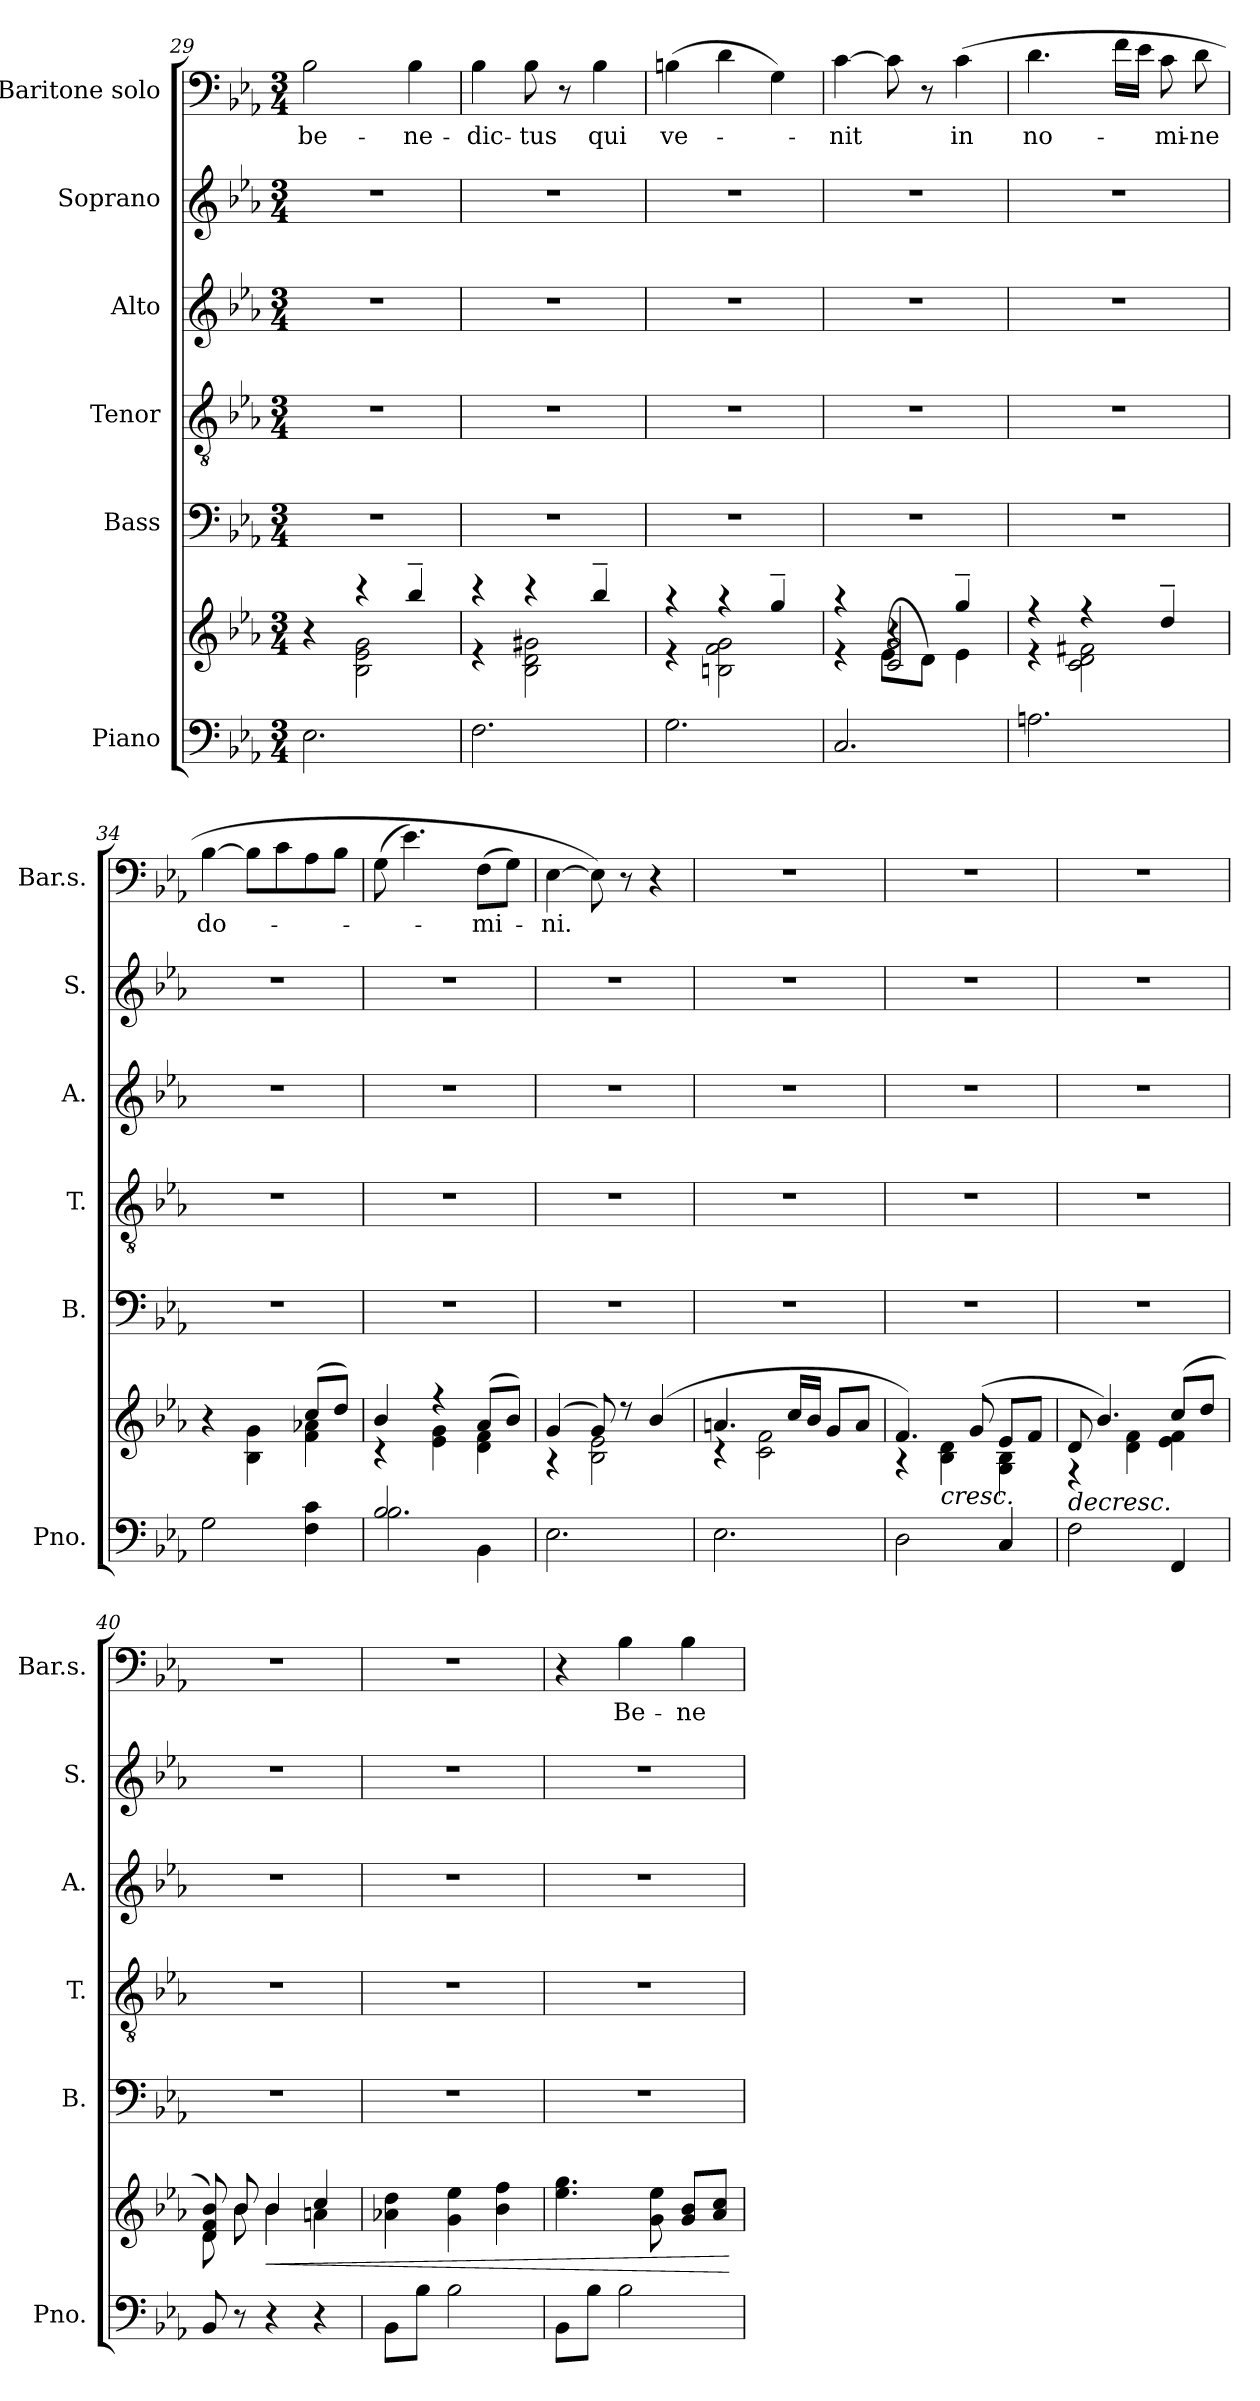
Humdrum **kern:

**kern	**kern	**dynam	**kern	**kern	**kern	**kern	**kern	**text
*part6	*part6	*part6	*part5	*part4	*part3	*part2	*part1	*part1
*staff7	*staff6	*staff6/7	*staff5	*staff4	*staff3	*staff2	*staff1	*staff1
*I"Piano	*	*	*I"Bass	*I"Tenor	*I"Alto	*I"Soprano	*I"Baritone solo	*
*I'Pno.	*	*	*I'B.	*I'T.	*I'A.	*I'S.	*I'Bar.s.	*
*clefF4	*clefG2	*	*clefF4	*clefGv2	*clefG2	*clefG2	*clefF4	*
*k[b-e-a-]	*k[b-e-a-]	*	*k[b-e-a-]	*k[b-e-a-]	*k[b-e-a-]	*k[b-e-a-]	*k[b-e-a-]	*
*M3/4	*M3/4	*	*M3/4	*M3/4	*M3/4	*M3/4	*M3/4	*
=29	=29	=29	=29	=29	=29	=29	=29	=29
*	*^	*	*	*	*	*	*	*
!	!	!	!	!	!	!	!	!	!LO:LY:b
2.E-\	4r	4ryy	.	2.r	2.r	2.r	2.r	2B-\	be-
.	4r	2B-\ 2e-\ 2g\	.	.	.	.	.	.	.
!	!	!	!	!	!	!	!	!	!LO:LY:b
.	4bb-~/	.	.	.	.	.	.	4B-\	-ne-
=30	=30	=30	=30	=30	=30	=30	=30	=30	=30
!	!	!	!	!	!	!	!	!	!LO:LY:b
2.F\	4r	4r	.	2.r	2.r	2.r	2.r	4B-\	-dic-
!	!	!	!	!	!	!	!	!	!LO:LY:b
.	4r	2B-\ 2d\ 2g#X\	.	.	.	.	.	8B-\	-tus
.	.	.	.	.	.	.	.	8r	.
!	!	!	!	!	!	!	!	!	!LO:LY:b
.	4bb-~/	.	.	.	.	.	.	4B-\	qui
!!LO:PB:g=z
=31	=31	=31	=31	=31	=31	=31	=31	=31	=31
!	!	!	!	!	!	!	!	!	!LO:LY:b
2.G\	4r	4r	.	2.r	2.r	2.r	2.r	(>4Bn\	ve-
.	4r	2Bn\ 2f\ 2g\	.	.	.	.	.	4d\	.
.	4gg~/	.	.	.	.	.	.	4G\)	.
=32	=32	=32	=32	=32	=32	=32	=32	=32	=32
*	*	*^	*	*	*	*	*	*	*
!	!	!	!	!	!	!	!	!	!	!LO:LY:b
2.C/	4r	4r	4ryy	.	2.r	2.r	2.r	2.r	[4c\	-nit
.	4r	2c/ 2g/	(<8e-\L	.	.	.	.	.	8c\]	.
.	.	.	8d\J)	.	.	.	.	.	8r	.
!	!	!	!	!	!	!	!	!	!	!LO:LY:b
.	4gg~/	.	4e-\	.	.	.	.	.	(>4c\	in
=33	=33	=33	=33	=33	=33	=33	=33	=33	=33	=33
!	!	!	!	!	!	!	!	!	!	!LO:LY:b
*	*	*v	*v	*	*	*	*	*	*	*
2.An\	4r	4r	.	2.r	2.r	2.r	2.r	4.d\	no-
.	4r	2c\ 2d\ 2f#X\	.	.	.	.	.	.	.
.	.	.	.	.	.	.	.	16f\LL	.
.	.	.	.	.	.	.	.	16e-\JJ	.
!	!	!	!	!	!	!	!	!	!LO:LY:b
.	4dd~/	.	.	.	.	.	.	8c\	-mi-
!	!	!	!	!	!	!	!	!	!LO:LY:b
.	.	.	.	.	.	.	.	8d\	-ne
=34	=34	=34	=34	=34	=34	=34	=34	=34	=34
!	!	!	!	!	!	!	!	!	!LO:LY:b
2G\	4r	4ryy	.	2.r	2.r	2.r	2.r	[4B-\	do-
.	4B-\ 4e-\yy 4g\	4ryy	.	.	.	.	.	8B-\L]	.
.	.	.	.	.	.	.	.	8c\	.
4F\ 4c\	(>8cc/L	4f\ 4a-X\	.	.	.	.	.	8A-\	.
.	8dd/J)	.	.	.	.	.	.	8B-\J	.
=35	=35	=35	=35	=35	=35	=35	=35	=35	=35
*^	*	*	*	*	*	*	*	*	*
2B-/	2.B-\	4b-/	4r	.	2.r	2.r	2.r	2.r	(>8G\	.
.	.	.	.	.	.	.	.	.	4.e-\)	.
.	.	4r	4e-\ 4g\	.	.	.	.	.	.	.
!	!	!	!	!	!	!	!	!	!	!LO:LY:b
4BB-\	.	(>8a-/L	4d\ 4f\	.	.	.	.	.	(>8F\L	-mi-
.	.	8b-/J)	.	.	.	.	.	.	8G\J)	.
*v	*v	*	*	*	*	*	*	*	*	*
=36	=36	=36	=36	=36	=36	=36	=36	=36	=36
!	!	!	!	!	!	!	!	!	!LO:LY:b
2.E-\	(>4g/	4r	.	2.r	2.r	2.r	2.r	[4E-\	-ni.
.	8g/)	2B-\ 2e-\	.	.	.	.	.	8E-\])	.
.	8r	.	.	.	.	.	.	8r	.
.	(>4b-/	.	.	.	.	.	.	4r	.
=37	=37	=37	=37	=37	=37	=37	=37	=37	=37
2.E-\	4.an/	4r	.	2.r	2.r	2.r	2.r	2.r	.
.	.	2c\ 2f\	.	.	.	.	.	.	.
.	16cc/LL	.	.	.	.	.	.	.	.
.	16b-/JJ	.	.	.	.	.	.	.	.
.	8g/L	.	.	.	.	.	.	.	.
.	8a/J	.	.	.	.	.	.	.	.
=38	=38	=38	=38	=38	=38	=38	=38	=38	=38
2D\	4.f/)	4r	.	2.r	2.r	2.r	2.r	2.r	.
!	!	!	!LO:HP:b	!	!	!	!	!	!
.	.	4B-\ 4d\	<	.	.	.	.	.	.
.	(>8g/	.	.	.	.	.	.	.	.
4C/	8e-/L	4G\ 4B-\	.	.	.	.	.	.	.
.	8f/J	.	.	.	.	.	.	.	.
=39	=39	=39	=39	=39	=39	=39	=39	=39	=39
!	!	!	!LO:HP:b	!	!	!	!	!	!
2F\	8d/	4r	>	2.r	2.r	2.r	2.r	2.r	.
.	4.b-/)	.	.	.	.	.	.	.	.
.	.	4d\ 4f\	.	.	.	.	.	.	.
4FF/	(>8cc/L	4e-\ 4f\	.	.	.	.	.	.	.
.	8dd/J	.	.	.	.	.	.	.	.
*	*v	*v	*	*	*	*	*	*	*
.	.	[	.	.	.	.	.	.
!!LO:LB:g=z
=40	=40	=40	=40	=40	=40	=40	=40	=40
*	*^	*	*	*	*	*	*	*
8BB-/	8d/ 8f/ 8b-/)	8d\	.	2.r	2.r	2.r	2.r	2.r	.
8r	8b-/	8b-\	.	.	.	.	.	.	.
!	!	!	!LO:HP:b	!	!	!	!	!	!
4r	4b-/	4b-\	<	.	.	.	.	.	.
4r	4cc/	4an\	.	.	.	.	.	.	.
*	*v	*v	*	*	*	*	*	*	*
=41	=41	=41	=41	=41	=41	=41	=41	=41
8BB-\L	4a-X\ 4dd\	.	2.r	2.r	2.r	2.r	2.r	.
8B-\J	.	.	.	.	.	.	.	.
2B-\	4g\ 4ee-\	.	.	.	.	.	.	.
.	4b-\ 4ff\	.	.	.	.	.	.	.
=42	=42	=42	=42	=42	=42	=42	=42	=42
8BB-\L	4.ee-\ 4.gg\	.	2.r	2.r	2.r	2.r	4r	.
8B-\J	.	.	.	.	.	.	.	.
!	!	!	!	!	!	!	!	!LO:LY:b
2B-\	.	.	.	.	.	.	4B-\	Be-
.	8g\ 8ee-\	]	.	.	.	.	.	.
!	!	!	!	!	!	!	!	!LO:LY:b
.	8g/ 8b-/L	.	.	.	.	.	4B-\	-ne-
.	8a-/ 8cc/J	.	.	.	.	.	.	.
.	.	[	.	.	.	.	.	.
=	=	=	=	=	=	=	=	=
*-	*-	*-	*-	*-	*-	*-	*-	*-
